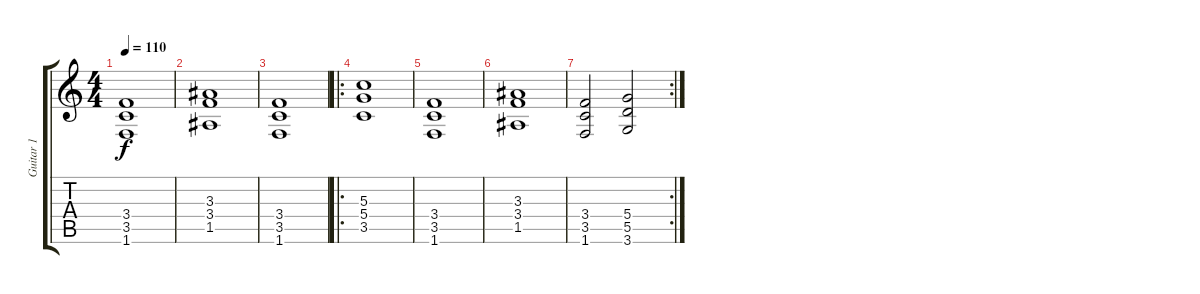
\track ("Guitar 1" "Guitar 1") {instrument overdrivenguitar}
\staff {score tabs}
\tuning (E4 B3 G3 D3 A2 E2) {hide}
\ts (4 4)
\tempo 110
\clef g2
\ks c
(3.4 3.5 1.6).1{dy f} |
(3.3 3.4 1.5).1 |
(3.4 3.5 1.6).1 |
\ro
(5.3 5.4 3.5).1 |
(3.4 3.5 1.6).1 |
(3.3 3.4 1.5).1 |
\rc 2
(3.4 3.5 1.6).2 (5.4 5.5 3.6).2
